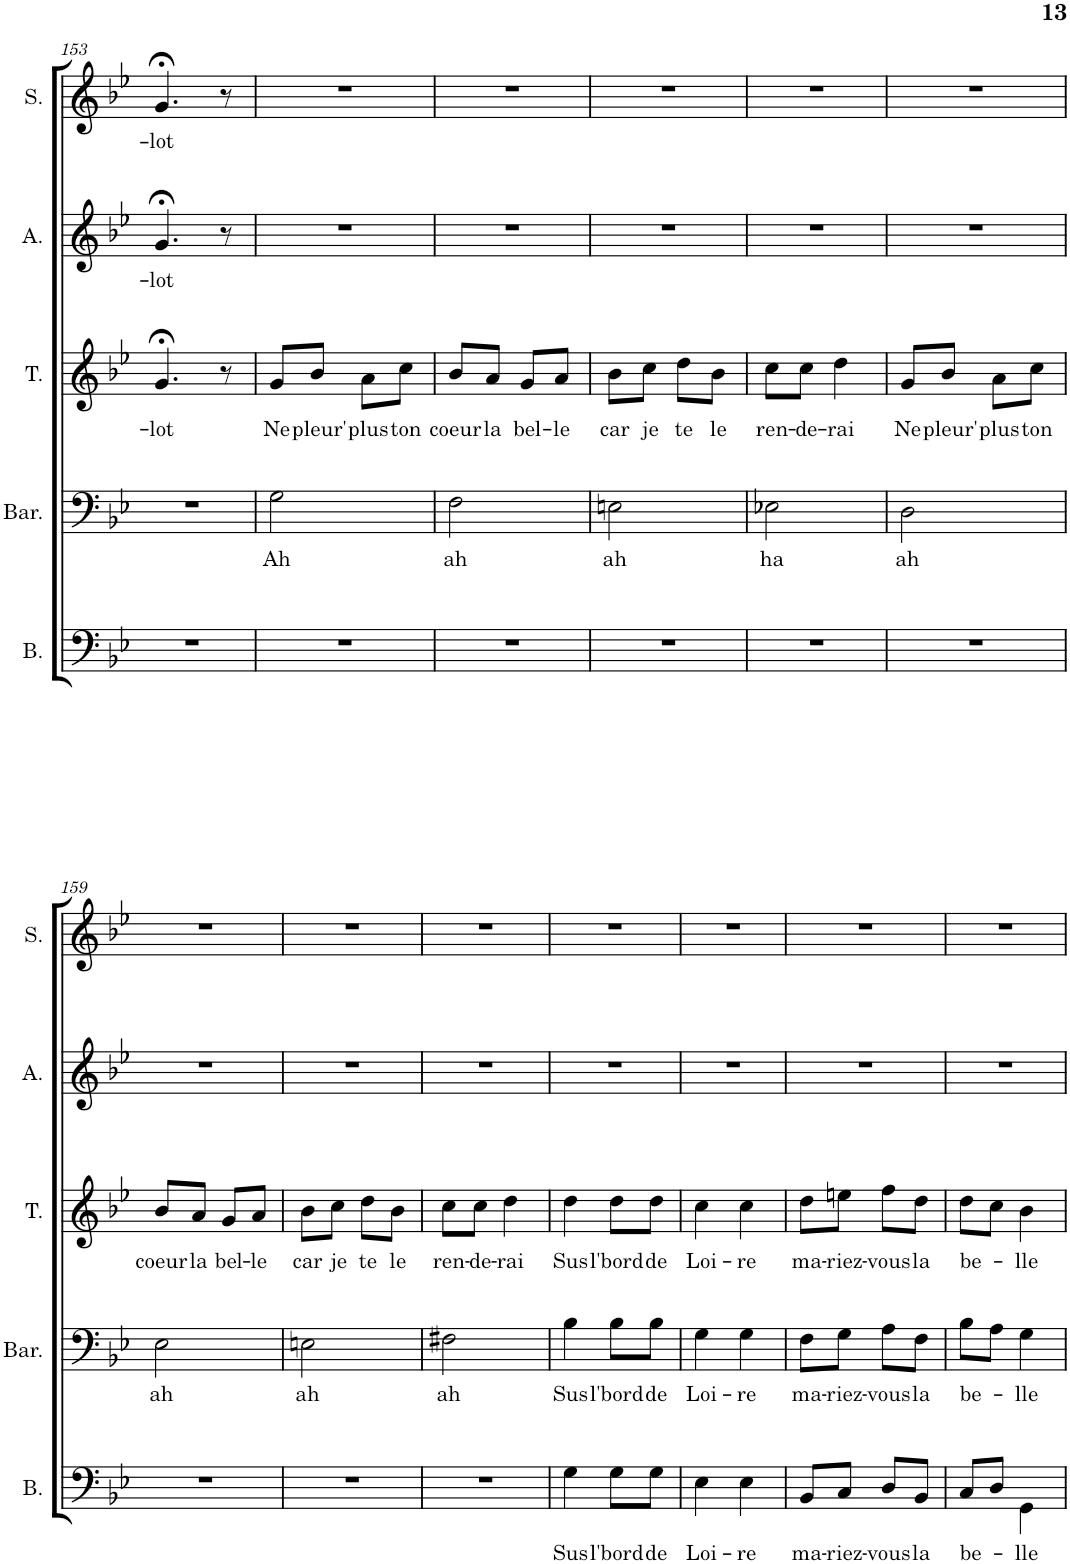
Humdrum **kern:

**kern	**text	**kern	**text	**kern	**text	**kern	**text	**kern	**text
*part5	*part5	*part4	*part4	*part3	*part3	*part2	*part2	*part1	*part1
*staff5	*staff5	*staff4	*staff4	*staff3	*staff3	*staff2	*staff2	*staff1	*staff1
*I"Bass	*	*I"Baryton	*	*I"Ténor	*	*I"Alto	*	*I"Soprano	*
*I'B.	*	*I'Bar.	*	*I'T.	*	*I'A.	*	*I'S.	*
!!LO:PB:g=z
*clefF4	*	*clefF4	*	*clefG2	*	*clefG2	*	*clefG2	*
*k[b-e-]	*	*k[b-e-]	*	*k[b-e-]	*	*k[b-e-]	*	*k[b-e-]	*
*M2/4	*	*M2/4	*	*M2/4	*	*M2/4	*	*M2/4	*
=153	=153	=153	=153	=153	=153	=153	=153	=153	=153
!	!	!	!	!	!LO:LY:b	!	!LO:LY:b	!	!LO:LY:b
2r	.	2r	.	4.g;</	-lot	4.g;</	-lot	4.g;</	-lot
.	.	.	.	8r	.	8r	.	8r	.
=154	=154	=154	=154	=154	=154	=154	=154	=154	=154
!	!	!	!LO:LY:b	!	!LO:LY:b	!	!	!	!
2r	.	2G\	Ah	8g/L	Ne	2r	.	2r	.
!	!	!	!	!	!LO:LY:b	!	!	!	!
.	.	.	.	8b-/J	pleur'	.	.	.	.
!	!	!	!	!	!LO:LY:b	!	!	!	!
.	.	.	.	8a\L	plus	.	.	.	.
!	!	!	!	!	!LO:LY:b	!	!	!	!
.	.	.	.	8cc\J	ton	.	.	.	.
=155	=155	=155	=155	=155	=155	=155	=155	=155	=155
!	!	!	!LO:LY:b	!	!LO:LY:b	!	!	!	!
2r	.	2F\	ah	8b-/L	coeur	2r	.	2r	.
!	!	!	!	!	!LO:LY:b	!	!	!	!
.	.	.	.	8a/J	la	.	.	.	.
!	!	!	!	!	!LO:LY:b	!	!	!	!
.	.	.	.	8g/L	bel-	.	.	.	.
!	!	!	!	!	!LO:LY:b	!	!	!	!
.	.	.	.	8a/J	-le	.	.	.	.
=156	=156	=156	=156	=156	=156	=156	=156	=156	=156
!	!	!	!LO:LY:b	!	!LO:LY:b	!	!	!	!
2r	.	2En\	ah	8b-\L	car	2r	.	2r	.
!	!	!	!	!	!LO:LY:b	!	!	!	!
.	.	.	.	8cc\J	je	.	.	.	.
!	!	!	!	!	!LO:LY:b	!	!	!	!
.	.	.	.	8dd\L	te	.	.	.	.
!	!	!	!	!	!LO:LY:b	!	!	!	!
.	.	.	.	8b-\J	le	.	.	.	.
=157	=157	=157	=157	=157	=157	=157	=157	=157	=157
!	!	!	!LO:LY:b	!	!LO:LY:b	!	!	!	!
2r	.	2E-X\	ha	8cc\L	ren-	2r	.	2r	.
!	!	!	!	!	!LO:LY:b	!	!	!	!
.	.	.	.	8cc\J	-de-	.	.	.	.
!	!	!	!	!	!LO:LY:b	!	!	!	!
.	.	.	.	4dd\	-rai	.	.	.	.
=158	=158	=158	=158	=158	=158	=158	=158	=158	=158
!	!	!	!LO:LY:b	!	!LO:LY:b	!	!	!	!
2r	.	2D\	ah	8g/L	Ne	2r	.	2r	.
!	!	!	!	!	!LO:LY:b	!	!	!	!
.	.	.	.	8b-/J	pleur'	.	.	.	.
!	!	!	!	!	!LO:LY:b	!	!	!	!
.	.	.	.	8a\L	plus	.	.	.	.
!	!	!	!	!	!LO:LY:b	!	!	!	!
.	.	.	.	8cc\J	ton	.	.	.	.
!!LO:LB:g=z
=159	=159	=159	=159	=159	=159	=159	=159	=159	=159
!	!	!	!LO:LY:b	!	!LO:LY:b	!	!	!	!
2r	.	2E-\	ah	8b-/L	coeur	2r	.	2r	.
!	!	!	!	!	!LO:LY:b	!	!	!	!
.	.	.	.	8a/J	la	.	.	.	.
!	!	!	!	!	!LO:LY:b	!	!	!	!
.	.	.	.	8g/L	bel-	.	.	.	.
!	!	!	!	!	!LO:LY:b	!	!	!	!
.	.	.	.	8a/J	-le	.	.	.	.
=160	=160	=160	=160	=160	=160	=160	=160	=160	=160
!	!	!	!LO:LY:b	!	!LO:LY:b	!	!	!	!
2r	.	2En\	ah	8b-\L	car	2r	.	2r	.
!	!	!	!	!	!LO:LY:b	!	!	!	!
.	.	.	.	8cc\J	je	.	.	.	.
!	!	!	!	!	!LO:LY:b	!	!	!	!
.	.	.	.	8dd\L	te	.	.	.	.
!	!	!	!	!	!LO:LY:b	!	!	!	!
.	.	.	.	8b-\J	le	.	.	.	.
=161	=161	=161	=161	=161	=161	=161	=161	=161	=161
!	!	!	!LO:LY:b	!	!LO:LY:b	!	!	!	!
2r	.	2F#X\	ah	8cc\L	ren-	2r	.	2r	.
!	!	!	!	!	!LO:LY:b	!	!	!	!
.	.	.	.	8cc\J	-de-	.	.	.	.
!	!	!	!	!	!LO:LY:b	!	!	!	!
.	.	.	.	4dd\	-rai	.	.	.	.
=162	=162	=162	=162	=162	=162	=162	=162	=162	=162
!	!LO:LY:b	!	!LO:LY:b	!	!LO:LY:b	!	!	!	!
4G\	Sus	4B-\	Sus	4dd\	Sus	2r	.	2r	.
!	!LO:LY:b	!	!LO:LY:b	!	!LO:LY:b	!	!	!	!
8G\L	l'bord	8B-\L	l'bord	8dd\L	l'bord	.	.	.	.
!	!LO:LY:b	!	!LO:LY:b	!	!LO:LY:b	!	!	!	!
8G\J	de	8B-\J	de	8dd\J	de	.	.	.	.
=163	=163	=163	=163	=163	=163	=163	=163	=163	=163
!	!LO:LY:b	!	!LO:LY:b	!	!LO:LY:b	!	!	!	!
4E-\	Loi-	4G\	Loi-	4cc\	Loi-	2r	.	2r	.
!	!LO:LY:b	!	!LO:LY:b	!	!LO:LY:b	!	!	!	!
4E-\	-re	4G\	-re	4cc\	-re	.	.	.	.
=164	=164	=164	=164	=164	=164	=164	=164	=164	=164
!	!LO:LY:b	!	!LO:LY:b	!	!LO:LY:b	!	!	!	!
8BB-/L	ma-	8F\L	ma-	8dd\L	ma-	2r	.	2r	.
!	!LO:LY:b	!	!LO:LY:b	!	!LO:LY:b	!	!	!	!
8C/J	-riez-	8G\J	-riez-	8een\J	-riez-	.	.	.	.
!	!LO:LY:b	!	!LO:LY:b	!	!LO:LY:b	!	!	!	!
8D/L	-vous	8A\L	-vous	8ff\L	-vous	.	.	.	.
!	!LO:LY:b	!	!LO:LY:b	!	!LO:LY:b	!	!	!	!
8BB-/J	la	8F\J	la	8dd\J	la	.	.	.	.
=165	=165	=165	=165	=165	=165	=165	=165	=165	=165
!	!LO:LY:b	!	!LO:LY:b	!	!LO:LY:b	!	!	!	!
8C/L	be-	8B-\L	be-	8dd\L	be-	2r	.	2r	.
8D/J	.	8A\J	.	8cc\J	.	.	.	.	.
!	!LO:LY:b	!	!LO:LY:b	!	!LO:LY:b	!	!	!	!
4GG\	-lle	4G\	-lle	4b-\	-lle	.	.	.	.
=	=	=	=	=	=	=	=	=	=
*-	*-	*-	*-	*-	*-	*-	*-	*-	*-
